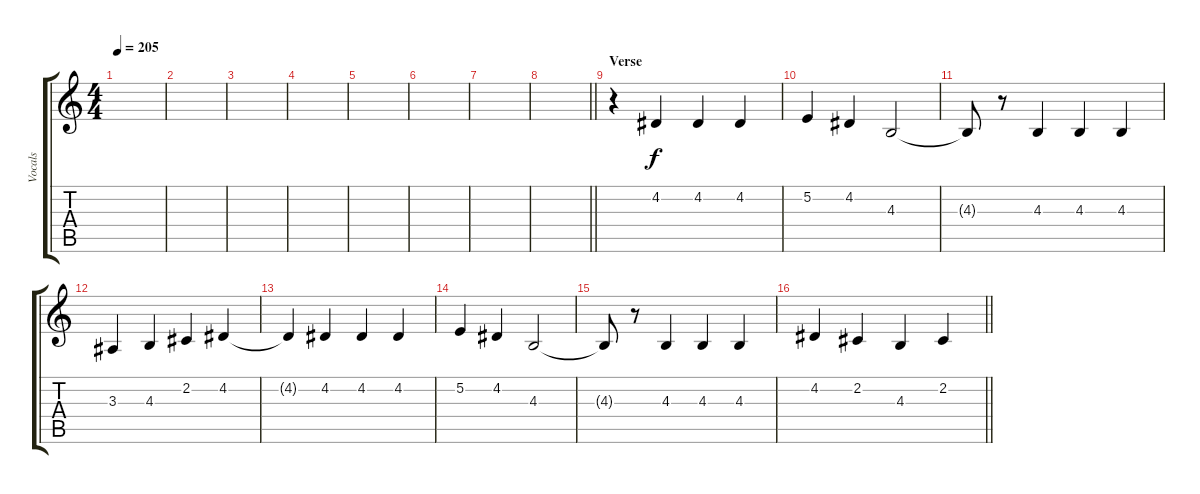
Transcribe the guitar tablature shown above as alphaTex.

\track ("Vocals" "Vocals") {instrument altosax}
\staff {score tabs}
\tuning (E4 B3 G3 D3 A2 E2) {hide}
\ts (4 4)
\tempo 205
\clef g2
\ks c
|
|
|
|
|
|
|
\barLineRight lightlight
|
\section ("" "Verse")
r.4 4.2.4 4.2.4 4.2.4 |
5.2.4 4.2.4 4.3.2 |
4.3{t}.8 r.8 4.3.4 4.3.4 4.3.4 |
3.3.4 4.3.4 2.2.4 4.2.4 |
4.2{t}.4 4.2.4 4.2.4 4.2.4 |
5.2.4 4.2.4 4.3.2 |
4.3{t}.8 r.8 4.3.4 4.3.4 4.3.4 |
\barLineRight lightlight
4.2.4 2.2.4 4.3.4 2.2.4
